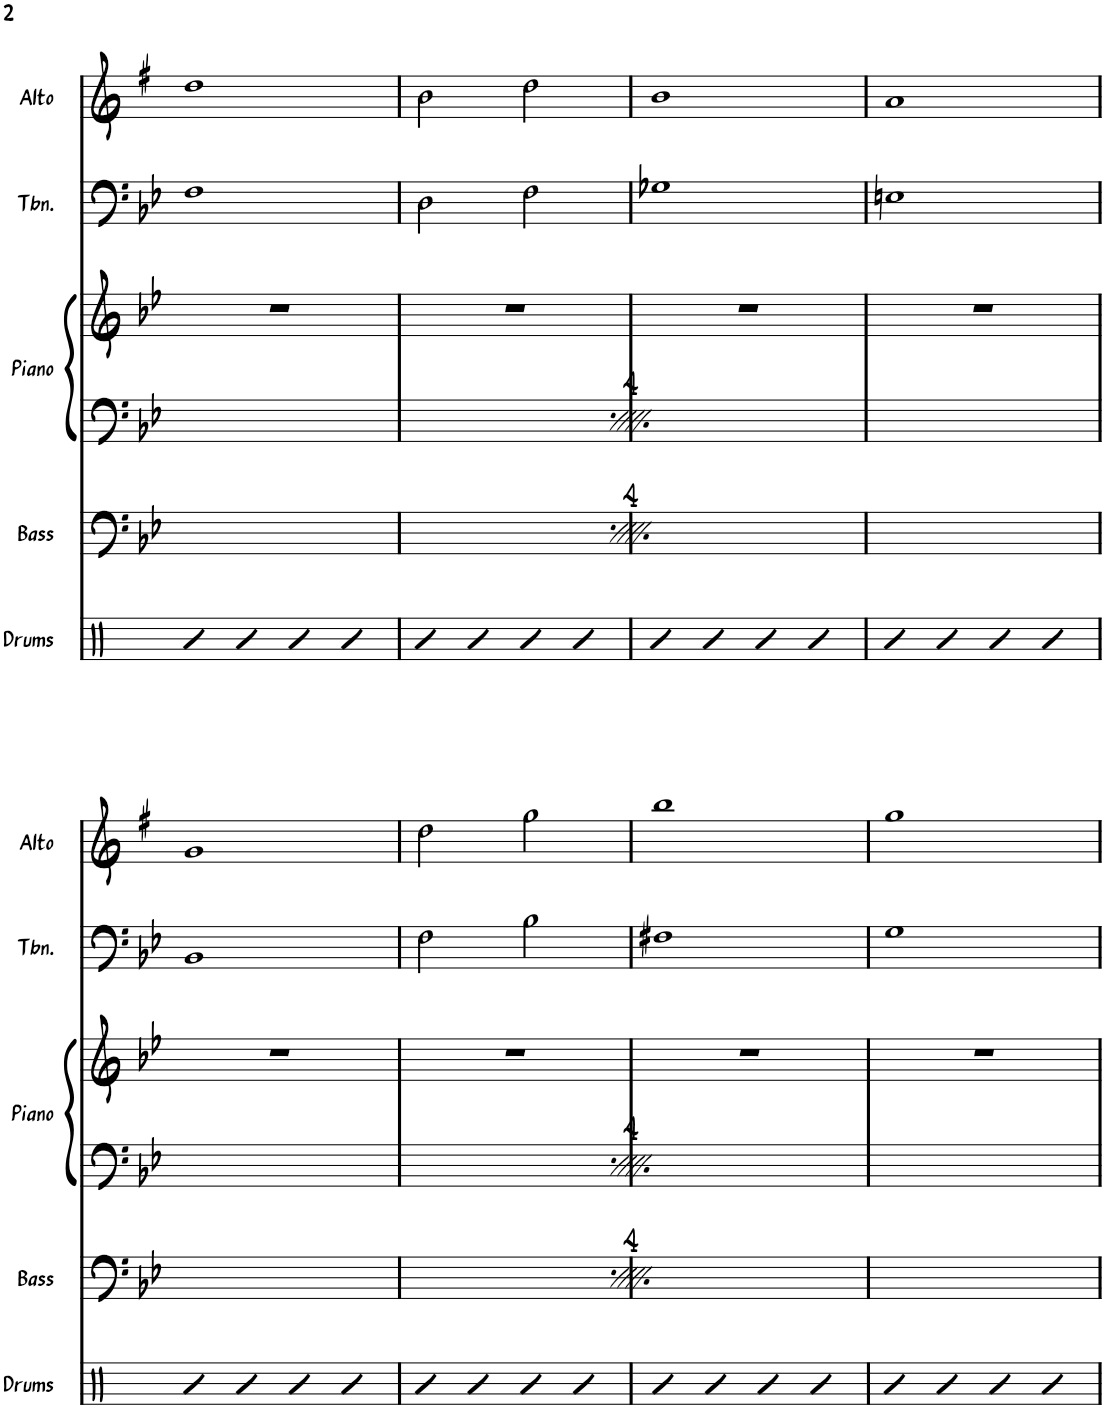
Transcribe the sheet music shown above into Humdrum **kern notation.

**kern	**kern	**kern	**kern	**harte	**kern	**kern
*part5	*part4	*part3	*part3	*part3	*part2	*part1
*staff6	*staff5	*staff4	*staff3	*	*staff2	*staff1
*I"Drums	*I"Bass	*I"Piano	*	*	*I"Trombone	*I"Alto Sax
*I'Drums	*I'Bass	*I'Piano	*	*	*I'Tbn.	*I'Alto
!!LO:PB:g=z
*clefX	*clefF4	*clefF4	*clefG2	*	*clefF4	*clefG2
*	*Trd7c12	*	*	*	*	*Trd5c9
*k[]	*k[b-e-]	*k[b-e-]	*k[b-e-]	*	*k[b-e-]	*k[f#]
*M4/4	*M4/4	*M4/4	*M4/4	*	*M4/4	*M4/4
=9	=9	=9	=9	=9	=9	=9
!	!	!	!	!LO:H:kt=4	!	!
4R	4.BB-/	4.BB-/	1r	Bb:sus4	1F	1dd
4R	.	.	.	.	.	.
.	4.En\	4.En\	.	.	.	.
4R	.	.	.	.	.	.
4R	4E-X\	4E-X\	.	.	.	.
=10	=10	=10	=10	=10	=10	=10
4R	4r	4r	1r	.	2D\	2b\
4R	4.C/	4.C/	.	.	.	.
4R	.	.	.	.	2F\	2dd\
.	4.D-X\	4.D-X\	.	.	.	.
4R	.	.	.	.	.	.
=11	=11	=11	=11	=11	=11	=11
!	!	!	!	!LO:H:kt=7	!	!
4R	4.AA-X/	4.AA-X/	1r	Ab:(3,b5,#5,b7,b9,#9)	1G-X	1b
4R	.	.	.	.	.	.
.	4.GG-X/	4.GG-X/	.	.	.	.
4R	.	.	.	.	.	.
4R	4FF/	4FF/	.	.	.	.
=12	=12	=12	=12	=12	=12	=12
4R	4r	4r	1r	.	1En	1a
4R	4.BBn/	4.BBn/	.	.	.	.
4R	.	.	.	.	.	.
.	8FF/	8FF/	.	.	.	.
4R	4BB/	4BB/	.	.	.	.
!!LO:LB:g=z
=13	=13	=13	=13	=13	=13	=13
!	!	!	!	!LO:H:kt=4	!	!
4R	4.BB-/	4.BB-/	1r	Bb:sus4	1BB-	1g
4R	.	.	.	.	.	.
.	4.En\	4.En\	.	.	.	.
4R	.	.	.	.	.	.
4R	4E-X\	4E-X\	.	.	.	.
=14	=14	=14	=14	=14	=14	=14
4R	4r	4r	1r	.	2F\	2dd\
4R	4.C/	4.C/	.	.	.	.
4R	.	.	.	.	2B-\	2gg\
.	4.D-X\	4.D-X\	.	.	.	.
4R	.	.	.	.	.	.
=15	=15	=15	=15	=15	=15	=15
!	!	!	!	!LO:H:kt=7	!	!
4R	4.AA-X/	4.AA-X/	1r	Ab:(3,b5,#5,b7,b9,#9)	1F#X	1bb
4R	.	.	.	.	.	.
.	4.GG-X/	4.GG-X/	.	.	.	.
4R	.	.	.	.	.	.
4R	4FF/	4FF/	.	.	.	.
=16	=16	=16	=16	=16	=16	=16
4R	4r	4r	1r	.	1G	1gg
4R	4.BBn/	4.BBn/	.	.	.	.
4R	.	.	.	.	.	.
.	8FF/	8FF/	.	.	.	.
4R	4BB/	4BB/	.	.	.	.
=	=	=	=	=	=	=
*-	*-	*-	*-	*-	*-	*-
